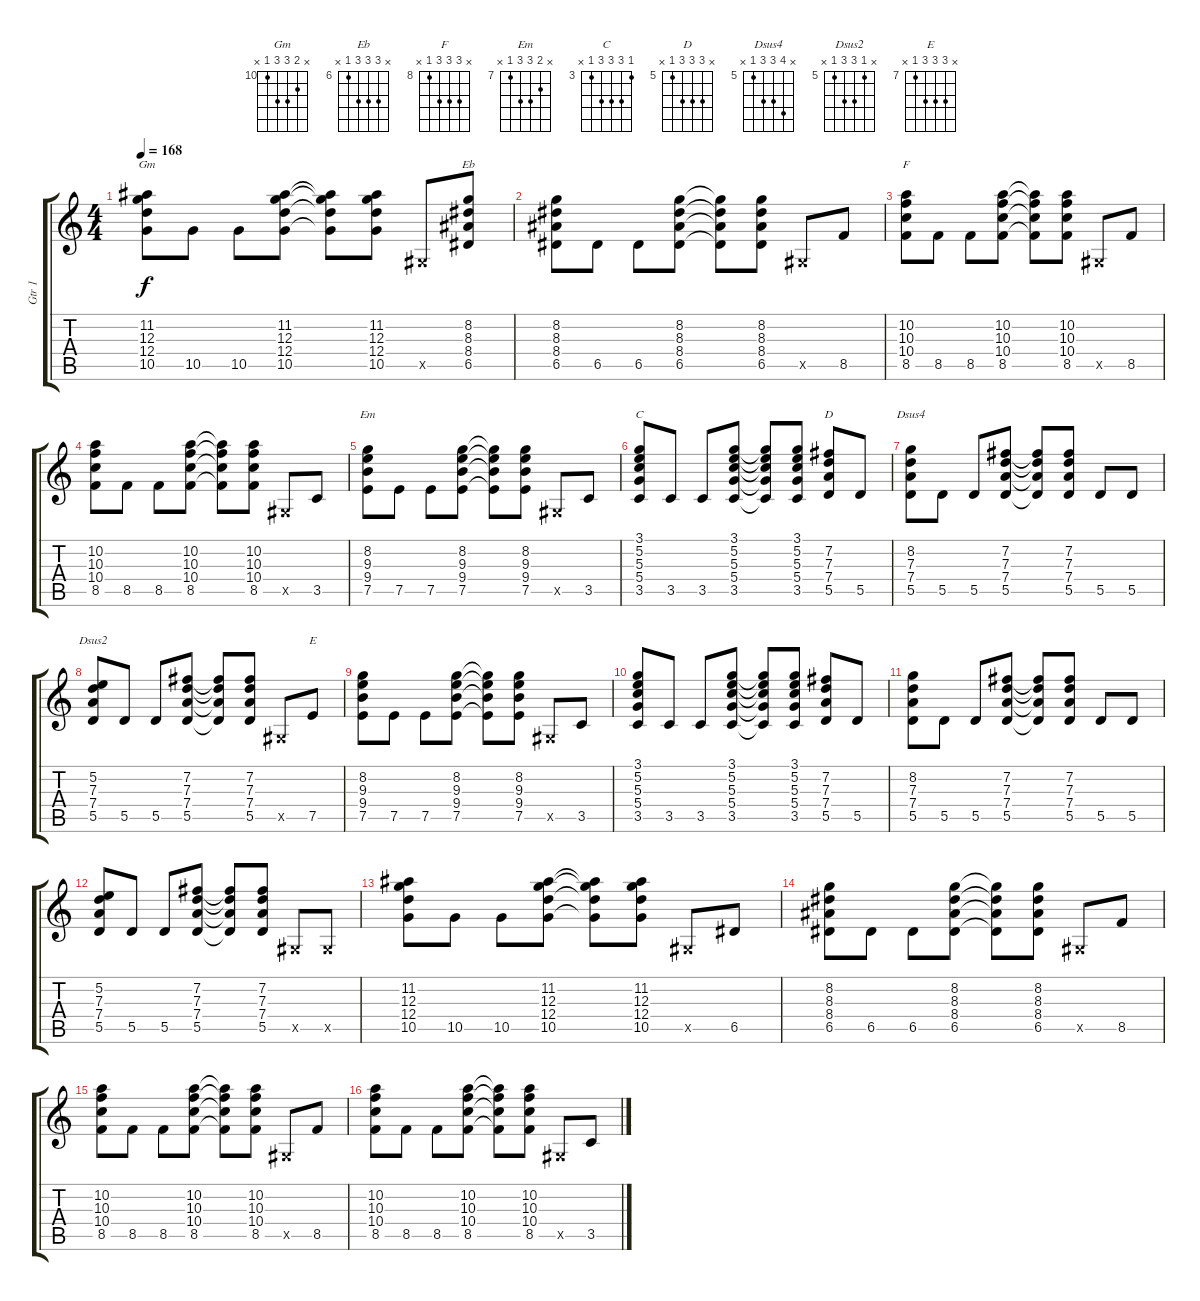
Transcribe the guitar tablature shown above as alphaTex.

\track ("Gtr 1" "Gtr 1") {instrument distortionguitar}
\staff {score tabs}
\tuning (E4 B3 G3 D3 A2 E2) {hide}
\chord ("Gm" x 11 12 12 10 x) {firstfret 10}
\chord ("Eb" x 8 8 8 6 x) {firstfret 6}
\chord ("F" x 10 10 10 8 x) {firstfret 8}
\chord ("Em" x 8 9 9 7 x) {firstfret 7}
\chord ("C" 3 5 5 5 3 x) {firstfret 3}
\chord ("D" x 7 7 7 5 x) {firstfret 5}
\chord ("Dsus4" x 8 7 7 5 x) {firstfret 5}
\chord ("Dsus2" x 5 7 7 5 x) {firstfret 5}
\chord ("E" x 9 9 9 7 x) {firstfret 7}
\ts (4 4)
\tempo 168
\clef g2
\ks c
(11.2 12.3 12.4 10.5).8{ch "Gm" dy f} 10.5.8 10.5.8 (11.2 12.3 12.4 10.5).8 (11.2{t} 12.3{t} 12.4{t} 10.5{t}).8 (11.2 12.3 12.4 10.5).8 -1.5{x}.8 (8.2 8.3 8.4 6.5).8{ch "Eb"} |
(8.2 8.3 8.4 6.5).8 6.5.8 6.5.8 (8.2 8.3 8.4 6.5).8 (8.2{t} 8.3{t} 8.4{t} 6.5{t}).8 (8.2 8.3 8.4 6.5).8 -1.5{x}.8 8.5.8 |
(10.2 10.3 10.4 8.5).8{ch "F"} 8.5.8 8.5.8 (10.2 10.3 10.4 8.5).8 (10.2{t} 10.3{t} 10.4{t} 8.5{t}).8 (10.2 10.3 10.4 8.5).8 -1.5{x}.8 8.5.8 |
(10.2 10.3 10.4 8.5).8 8.5.8 8.5.8 (10.2 10.3 10.4 8.5).8 (10.2{t} 10.3{t} 10.4{t} 8.5{t}).8 (10.2 10.3 10.4 8.5).8 -1.5{x}.8 3.5.8 |
(8.2 9.3 9.4 7.5).8{ch "Em"} 7.5.8 7.5.8 (8.2 9.3 9.4 7.5).8 (8.2{t} 9.3{t} 9.4{t} 7.5{t}).8 (8.2 9.3 9.4 7.5).8 -1.5{x}.8 3.5.8 |
(3.1 5.2 5.3 5.4 3.5).8{ch "C"} 3.5.8 3.5.8 (3.1 5.2 5.3 5.4 3.5).8 (3.1{t} 5.2{t} 5.3{t} 5.4{t} 3.5{t}).8 (3.1 5.2 5.3 5.4 3.5).8 (7.2 7.3 7.4 5.5).8{ch "D"} 5.5.8 |
(8.2 7.3 7.4 5.5).8{ch "Dsus4"} 5.5.8 5.5.8 (7.2 7.3 7.4 5.5).8 (7.2{t} 7.3{t} 7.4{t} 5.5{t}).8 (7.2 7.3 7.4 5.5).8 5.5.8 5.5.8 |
(5.2 7.3 7.4 5.5).8{ch "Dsus2"} 5.5.8 5.5.8 (7.2 7.3 7.4 5.5).8 (7.2{t} 7.3{t} 7.4{t} 5.5{t}).8 (7.2 7.3 7.4 5.5).8 -1.5{x}.8 7.5.8{ch "E"} |
(8.2 9.3 9.4 7.5).8 7.5.8 7.5.8 (8.2 9.3 9.4 7.5).8 (8.2{t} 9.3{t} 9.4{t} 7.5{t}).8 (8.2 9.3 9.4 7.5).8 -1.5{x}.8 3.5.8 |
(3.1 5.2 5.3 5.4 3.5).8 3.5.8 3.5.8 (3.1 5.2 5.3 5.4 3.5).8 (3.1{t} 5.2{t} 5.3{t} 5.4{t} 3.5{t}).8 (3.1 5.2 5.3 5.4 3.5).8 (7.2 7.3 7.4 5.5).8 5.5.8 |
(8.2 7.3 7.4 5.5).8 5.5.8 5.5.8 (7.2 7.3 7.4 5.5).8 (7.2{t} 7.3{t} 7.4{t} 5.5{t}).8 (7.2 7.3 7.4 5.5).8 5.5.8 5.5.8 |
(5.2 7.3 7.4 5.5).8 5.5.8 5.5.8 (7.2 7.3 7.4 5.5).8 (7.2{t} 7.3{t} 7.4{t} 5.5{t}).8 (7.2 7.3 7.4 5.5).8 -1.5{x}.8 -1.5{x}.8 |
(11.2 12.3 12.4 10.5).8 10.5.8 10.5.8 (11.2 12.3 12.4 10.5).8 (11.2{t} 12.3{t} 12.4{t} 10.5{t}).8 (11.2 12.3 12.4 10.5).8 -1.5{x}.8 6.5.8 |
(8.2 8.3 8.4 6.5).8 6.5.8 6.5.8 (8.2 8.3 8.4 6.5).8 (8.2{t} 8.3{t} 8.4{t} 6.5{t}).8 (8.2 8.3 8.4 6.5).8 -1.5{x}.8 8.5.8 |
(10.2 10.3 10.4 8.5).8 8.5.8 8.5.8 (10.2 10.3 10.4 8.5).8 (10.2{t} 10.3{t} 10.4{t} 8.5{t}).8 (10.2 10.3 10.4 8.5).8 -1.5{x}.8 8.5.8 |
(10.2 10.3 10.4 8.5).8 8.5.8 8.5.8 (10.2 10.3 10.4 8.5).8 (10.2{t} 10.3{t} 10.4{t} 8.5{t}).8 (10.2 10.3 10.4 8.5).8 -1.5{x}.8 3.5.8
